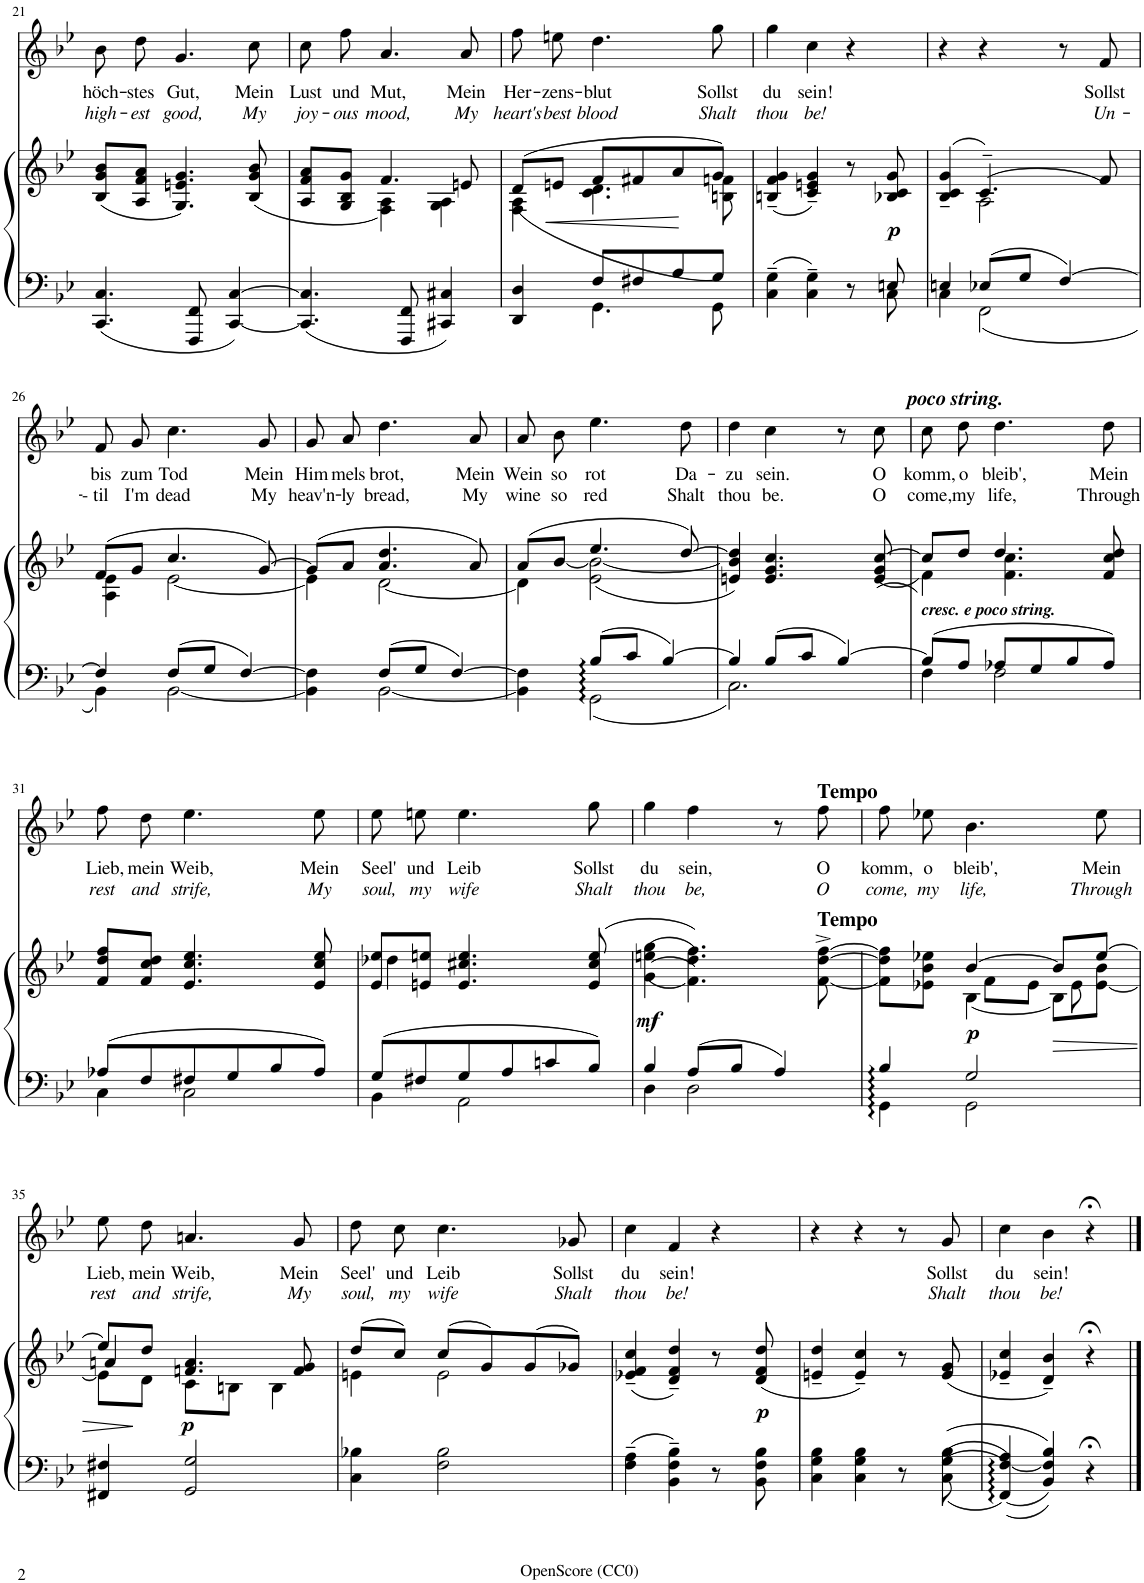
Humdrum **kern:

**kern	**kern	**dynam	**kern	**text	**text
*part2	*part2	*part2	*part1	*part1	*part1
*staff3	*staff2	*staff2/3	*staff1	*staff1	*staff1
*I"Pianoforte	*	*	*I"Gesang Voice	*	*
*I'Pno	*	*	*	*	*
!!LO:PB:g=z
*clefF4	*clefG2	*	*clefG2	*	*
*k[b-e-]	*k[b-e-]	*	*k[b-e-]	*	*
*M3/4	*M3/4	*	*M3/4	*	*
=21	=21	=21	=21	=21	=21
!	!	!	!	!LO:LY:b	!LO:LY:b
4.CC/ 4.C/	(8B-/ 8g/ 8b-/L	.	8b-\L	höch-	high-
!	!	!	!	!LO:LY:b	!LO:LY:b
.	8A/ 8f/ 8a/J	.	8dd\J	-stes	-est
!	!	!	!	!LO:LY:b	!LO:LY:b
.	4.G/ 4.en/ 4.g/)	.	4.g/	Gut,	good,
8FFF/ 8FF/	.	.	.	.	.
[4CC/ [4C/	.	.	.	.	.
!	!	!	!	!LO:LY:b	!LO:LY:b
.	(8B-/ 8g/ 8b-/	.	8cc\	Mein	My
=22	=22	=22	=22	=22	=22
*	*^	*	*	*	*
!	!	!	!	!	!LO:LY:b	!LO:LY:b
4.CC/] 4.C/]	8A/ 8f/ 8a/L	4ryy	.	8cc\L	Lust	joy-
!	!	!	!	!	!LO:LY:b	!LO:LY:b
.	8G/ 8B-/ 8g/J	.	.	8ff\J	und	-ous
!	!	!	!	!	!LO:LY:b	!LO:LY:b
.	4.f/	4F\ 4A\)	.	4.a/	Mut,	mood,
8FFF/ 8FF/	.	.	.	.	.	.
4CC#X/ 4C#X/	.	4G\ 4A\	.	.	.	.
!	!	!	!	!	!LO:LY:b	!LO:LY:b
.	8en/	.	.	8a/	Mein	My
=23	=23	=23	=23	=23	=23	=23
*^	*	*	*	*	*	*
!	!	!	!	!LO:HP:b	!	!LO:LY:b	!LO:LY:b
4DD/ 4D/	4ryy	(8d/L	(4F\ 4A\	<	8ff\L	Her-	heart's
!	!	!	!	!	!	!LO:LY:b	!LO:LY:b
.	.	8en/J	.	.	8een\J	-zens-	best
!	!	!	!	!	!	!LO:LY:b	!LO:LY:b
8F/L	4.GG\	8f/L	4.c\ 4.d\	.	4.dd\	-blut	blood
8F#X/	.	8f#X/	.	.	.	.	.
8A/	.	8a/	.	[	.	.	.
!	!	!	!	!	!	!LO:LY:b	!LO:LY:b
8G/J)	8GG\	8g/J)	8Bn\ 8fn\	.	8gg\	Sollst	Shalt
=24	=24	=24	=24	=24	=24	=24	=24
!	!	!	!	!	!	!LO:LY:b	!LO:LY:b
*	*	*v	*v	*	*	*	*
4C\~> 4G\~>	8ryy	(<4Bn/~< 4f/~< 4g/~<	.	4gg\	du	thou
!	!	!	!	!	!LO:LY:b	!LO:LY:b
*v	*v	*	*	*	*	*
4C\~> 4G\~>	4c/~< 4en/~< 4g/~<)	.	4cc\	sein!	be!
8r	8r	.	4r	.	.
*^	*	*	*	*	*
!	!	!	!LO:DY:b	!	!	!
8En/	8C\	8B-X/ 8c/ 8g/	p	.	.	.
=25	=25	=25	=25	=25	=25	=25
*	*	*^	*	*	*	*
4En/	4C\	(4B-/~ 4c/~ 4g/~	4ryy	.	4r	.	.
8E-X/L	2FF\	(4.c~/)	2A\	.	4r	.	.
8G/J	.	.	.	.	.	.	.
[4F/	.	.	.	.	8r	.	.
!	!	!	!	!	!	!LO:LY:b	!LO:LY:b
.	.	8f/)	.	.	8f/	Sollst	Un-
!!LO:LB:g=z
=26	=26	=26	=26	=26	=26	=26	=26
!	!	!	!	!	!	!LO:LY:b	!LO:LY:b
4F/]	4BB-\	(8f/L	4A\ 4e-\	.	8f/L	bis	-- til
!	!	!	!	!	!	!LO:LY:b	!LO:LY:b
.	.	8g/J	.	.	8g/J	zum	I'm
!	!	!	!	!	!	!LO:LY:b	!LO:LY:b
8F/L	[2BB-\	4.cc/	[2e-\	.	4.cc\	Tod	dead
8G/J	.	.	.	.	.	.	.
[4F/	.	.	.	.	.	.	.
!	!	!	!	!	!	!LO:LY:b	!LO:LY:b
.	.	[8g/)	.	.	8g/	Mein	My
=27	=27	=27	=27	=27	=27	=27	=27
!	!	!	!	!	!	!LO:LY:b	!LO:LY:b
4BB-\] 4F\]	4ryy	(8g/L]	4e-\]	.	8g/L	Him-	heav'n-
!	!	!	!	!	!	!LO:LY:b	!LO:LY:b
.	.	8a/J	.	.	8a/J	-mels	-ly
!	!	!	!	!	!	!LO:LY:b	!LO:LY:b
8F/L	[2BB-\	4.a/ 4.dd/	[2d\	.	4.dd\	-brot,	bread,
8G/J	.	.	.	.	.	.	.
[4F/	.	.	.	.	.	.	.
!	!	!	!	!	!	!LO:LY:b	!LO:LY:b
.	.	8a/)	.	.	8a/	Mein	My
=28	=28	=28	=28	=28	=28	=28	=28
!	!	!	!	!	!	!LO:LY:b	!LO:LY:b
4BB-\] 4F\]	4ryy	(8a/L	4d\]	.	8a/L	Wein	wine
!	!	!	!	!	!	!LO:LY:b	!LO:LY:b
.	.	[<8b-/J	.	.	8b-/J	so	so
!	!	!	!	!	!	!LO:LY:b	!LO:LY:b
8B-/L	2GG\	4.ee-/	(<2e-\ 2b-\_	.	4.ee-\	rot	red
8c/J	.	.	.	.	.	.	.
[4B-/	.	.	.	.	.	.	.
!	!	!	!	!	!	!LO:LY:b	!LO:LY:b
.	.	[8dd/)	.	.	8dd\	Da-	Shalt
*	*	*v	*v	*	*	*	*
=29	=29	=29	=29	=29	=29	=29
!	!	!	!	!	!LO:LY:b	!LO:LY:b
4B-/]	2.C\	4en/ 4b-/] 4dd/])	.	4dd\	-zu	thou
!	!	!	!	!	!LO:LY:b	!LO:LY:b
8B-/L	.	4.e/ 4.g/ 4.cc/	.	4cc\	sein.	be.
8c/J	.	.	.	.	.	.
[4B-/	.	.	.	8r	.	.
!	!	!	!	!	!LO:LY:b	!LO:LY:b
.	.	((<8e/ 8g/ [8cc/	.	8cc\	O	O
=30	=30	=30	=30	=30	=30	=30
*	*	*^	*	*	*	*
!	!	!	!	!	!LO:TX:a:Bi:t=poco string.	!	!
!	!	!LO:TX:b:Bi:t=cresc. e poco string.	!	!	!	!	!
!	!	!	!	!	!	!LO:LY:b	!LO:LY:b
8B-/L]	4F\	8cc/L])	4f\)	.	8cc\L	komm,	come,
!	!	!	!	!	!	!LO:LY:b	!LO:LY:b
8A/J	.	8dd/J	.	.	8dd\J	o	my
!	!	!	!	!	!	!LO:LY:b	!LO:LY:b
8A-X/L	2F\	4.dd/	4.f\ 4.cc\	.	4.dd\	bleib',	life,
8G/	.	.	.	.	.	.	.
8B-/	.	.	.	.	.	.	.
!	!	!	!	!	!	!LO:LY:b	!LO:LY:b
8A-/J	.	8f/ 8cc/ 8dd/	8ryy	.	8dd\	Mein	Through
!!LO:LB:g=z
=31	=31	=31	=31	=31	=31	=31	=31
!	!	!	!	!	!	!LO:LY:b	!LO:LY:b
*	*	*v	*v	*	*	*	*
8A-X/L	4C\	8f/ 8dd/ 8ff/L	.	8ff\L	Lieb,	rest
!	!	!	!	!	!LO:LY:b	!LO:LY:b
8F/	.	8f/ 8cc/ 8dd/J	.	8dd\J	mein	and
!	!	!	!	!	!LO:LY:b	!LO:LY:b
8F#X/	2C\	4.e-/ 4.cc/ 4.ee-/	.	4.ee-\	Weib,	strife,
8G/	.	.	.	.	.	.
8B-/	.	.	.	.	.	.
!	!	!	!	!	!LO:LY:b	!LO:LY:b
8A-/J	.	8e-/ 8cc/ 8ee-/	.	8ee-\	Mein	My
=32	=32	=32	=32	=32	=32	=32
*	*	*^	*	*	*	*
!	!	!	!	!	!	!LO:LY:b	!LO:LY:b
8G/L	4BB-\	8e-/ 8ee-/L	4dd-X\	.	8ee-\L	Seel'	soul,
!	!	!	!	!	!	!LO:LY:b	!LO:LY:b
8F#X/	.	8en/ 8een/J	.	.	8een\J	und	my
!	!	!	!	!	!	!LO:LY:b	!LO:LY:b
8G/	2AA\	4.e/ 4.cc#X/ 4.ee/	2ryy	.	4.ee\	Leib	wife
8A/	.	.	.	.	.	.	.
8cn/	.	.	.	.	.	.	.
!	!	!	!	!	!	!LO:LY:b	!LO:LY:b
8B-/J	.	(8e/ 8cc#/ 8ee/	.	.	8gg\	Sollst	Shalt
*	*	*v	*v	*	*	*	*
=33	=33	=33	=33	=33	=33	=33
!	!	!	!LO:DY:b	!	!LO:LY:b	!LO:LY:b
4B-/	4D\	(<((4g\ 4een\ 4gg\	mf	4gg\	du	thou
!	!	!	!	!	!LO:LY:b	!LO:LY:b
8A/L	2D\	4.f\ 4.dd\ 4.ff\))))	.	4ff\	sein,	be,
8B-/J	.	.	.	.	.	.
4A/	.	.	.	8r	.	.
!	!	!	!	!LO:TX:a:B:t=Tempo	!	!
!	!	!LO:TX:a:B:t=Tempo	!	!	!	!
!	!	!	!	!	!LO:LY:b	!LO:LY:b
.	.	[8f\^ [>8dd\^ [>8ff\^	.	8ff\	O	O
=34	=34	=34	=34	=34	=34	=34
*	*	*^	*	*	*	*
*	*	*	*^	*	*	*	*
!	!	!	!	!	!	!	!LO:LY:b	!LO:LY:b
4B-/	4GG\	8f\] 8dd\] 8ff\]L	4ryy	4ryy	.	8ff\L	komm,	come,
!	!	!	!	!	!	!	!LO:LY:b	!LO:LY:b
.	.	8e-X\ 8b-\ 8ee-X\J	.	.	.	8ee-X\J	o	my
!	!	!	!	!	!LO:DY:a=2	!	!LO:LY:b	!LO:LY:b
2G/	2GG\	[4b-/	[4B-\	8f\L	p	4.b-\	bleib',	life,
.	.	.	.	8e-\J	.	.	.	.
!	!	!	!	!	!LO:HP:b	!	!	!
.	.	8b-/L]	8B-\L]	8e-\	>	.	.	.
!	!	!	!	!	!	!	!LO:LY:b	!LO:LY:b
.	.	[8ee-/J	[8e-\ 8b-\J	8ryy	.	8ee-\	Mein	Through
*v	*v	*	*	*	*	*	*	*
!!LO:LB:g=z
=35	=35	=35	=35	=35	=35	=35	=35
!	!	!	!	!	!	!LO:LY:b	!LO:LY:b
4FF#X/ 4F#X/	8ee-/L]	8e-\L]	4an/	.	8ee-\L	Lieb,	rest
!	!	!	!	!	!	!LO:LY:b	!LO:LY:b
.	8dd/J	8d\J	.	]	8dd\J	mein	and
!	!	!	!	!LO:DY:b	!	!LO:LY:b	!LO:LY:b
2GG/ 2G/	4.fn/ 4.a/	8c\L	2ryy	p	4.an/	Weib,	strife,
.	.	8Bn\J	.	.	.	.	.
.	.	4B\	.	.	.	.	.
!	!	!	!	!	!	!LO:LY:b	!LO:LY:b
.	8f/ 8g/	.	.	.	8g/	Mein	My
*	*	*v	*v	*	*	*	*
=36	=36	=36	=36	=36	=36	=36
!	!	!	!	!	!LO:LY:b	!LO:LY:b
4C\ 4B-X\	(8dd/L	4en\	.	8dd\L	Seel'	soul,
!	!	!	!	!	!LO:LY:b	!LO:LY:b
.	8cc/J)	.	.	8cc\J	und	my
!	!	!	!	!	!LO:LY:b	!LO:LY:b
2F\ 2B-\	(8cc/L	2e\	.	4.cc\	Leib	wife
.	8g/)	.	.	.	.	.
.	(8g/	.	.	.	.	.
!	!	!	!	!	!LO:LY:b	!LO:LY:b
.	8g-X/J)	.	.	8g-X/	Sollst	Shalt
*	*v	*v	*	*	*	*
=37	=37	=37	=37	=37	=37
!	!	!	!	!LO:LY:b	!LO:LY:b
4F\~ 4A\~	(4e-X/~ 4f/~ 4cc/~	.	4cc\	du	thou
!	!	!	!	!LO:LY:b	!LO:LY:b
4BB-\~ 4F\~ 4B-\~	4d/~ 4f/~ 4dd/~)	.	4f/	sein!	be!
8r	8r	.	4r	.	.
!	!	!LO:DY:b	!	!	!
8BB-\ 8F\ 8B-\	(8d/ 8f/ 8dd/	p	.	.	.
=38	=38	=38	=38	=38	=38
4C\ 4G\ 4B-\	4en/~ 4dd/~	.	4r	.	.
4C\ 4G\ 4B-\	4e/~ 4cc/~)	.	4r	.	.
8r	8r	.	8r	.	.
!	!	!	!	!LO:LY:b	!LO:LY:b
8C\ 8G\ 8B-\	(8e/ 8g/	.	8g/	Sollst	Shalt
=39	=39	=39	=39	=39	=39
!	!	!	!	!LO:LY:b	!LO:LY:b
4FF/ [4F/ 4A/	4e-X/~ 4cc/~	.	4cc\	du	thou
!	!	!	!	!LO:LY:b	!LO:LY:b
4BB-/ 4F/] 4B-/	4d/~ 4b-/~)	.	4b-\	sein!	be!
4r;<	4r;<	.	4r;<	.	.
==	==	==	==	==	==
*-	*-	*-	*-	*-	*-
